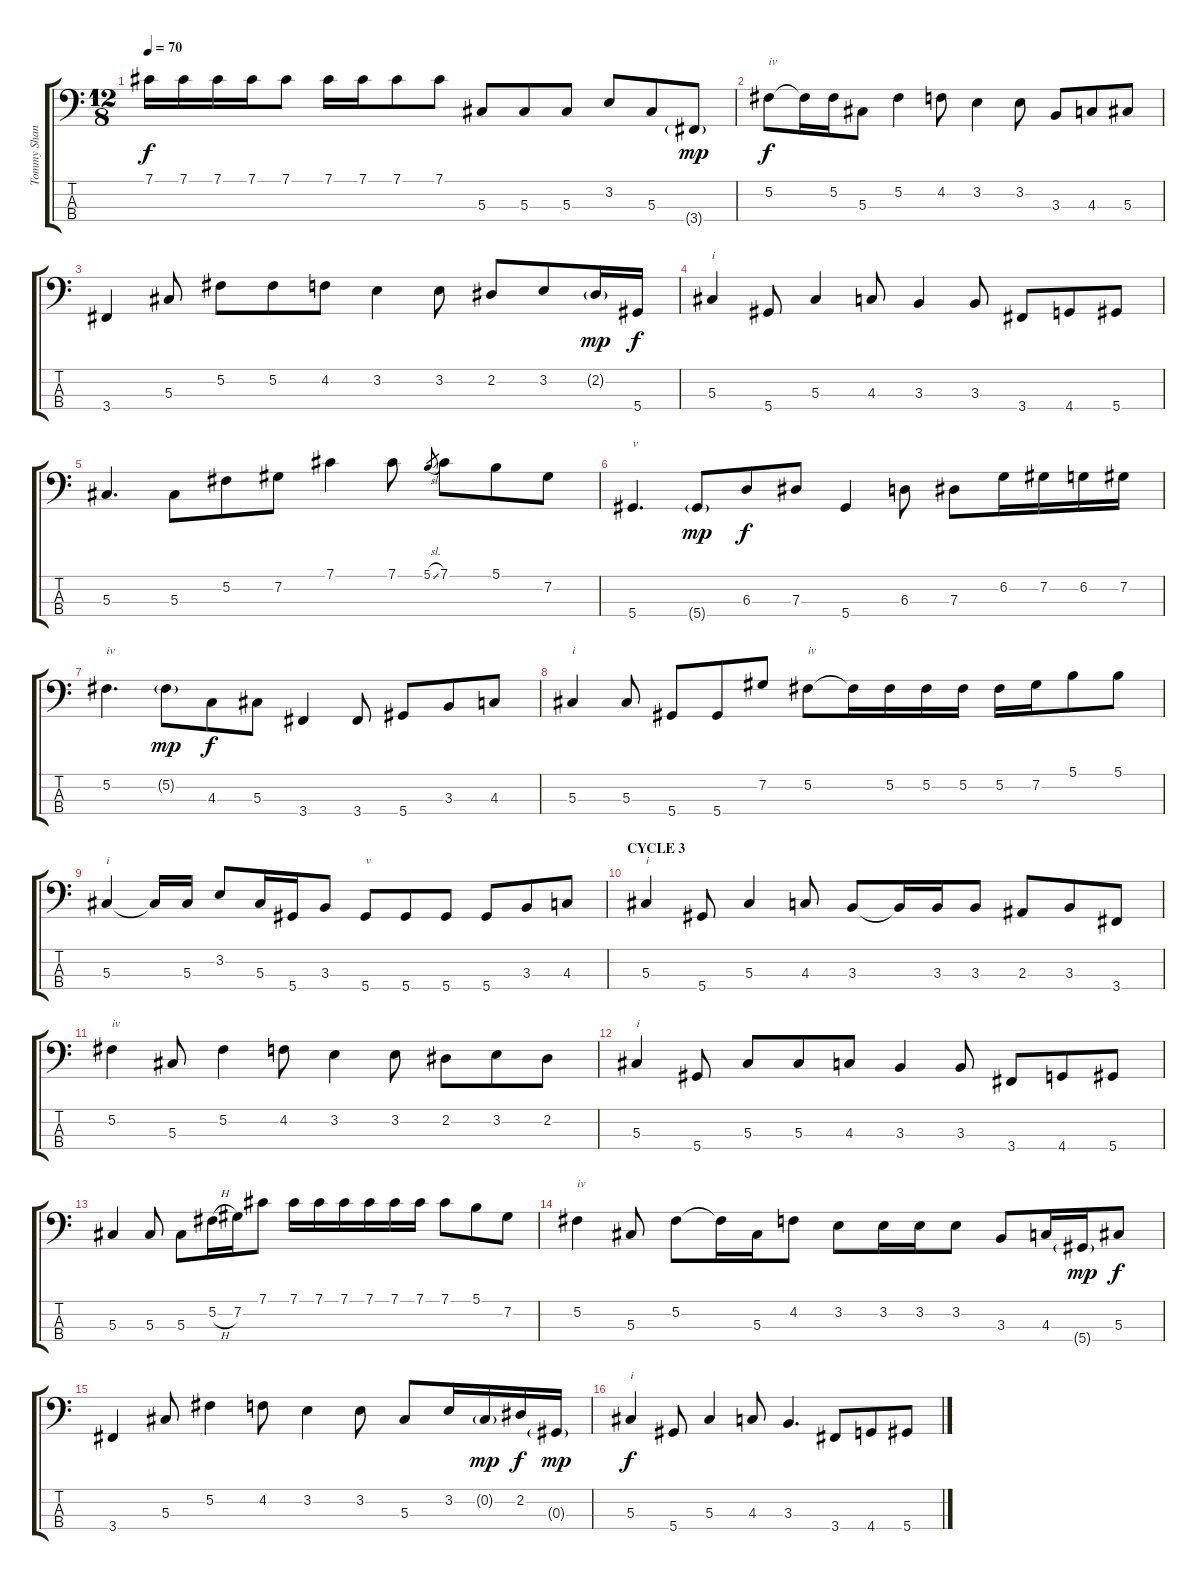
\track ("Tommy Shannon" "Tommy Shan") {instrument electricbassfinger}
\staff {score tabs}
\tuning (Gb2 Db2 Ab1 Eb1) {hide}
\ts (12 8)
\tempo 70
\clef f4
\ks c
7.1.16{dy f} 7.1.16 7.1.16 7.1.16 7.1.8 7.1.16 7.1.16 7.1.8 7.1.8 5.3.8 5.3.8 5.3.8 3.2.8 5.3.8 3.4{g}.8{dy mp} |
5.2.8{txt "iv" dy f} 5.2{t}.16 5.2.16 5.3.8 5.2.4 4.2.8 3.2.4 3.2.8 3.3.8 4.3.8 5.3.8 |
3.4.4 5.3.8 5.2.8 5.2.8 4.2.8 3.2.4 3.2.8 2.2.8 3.2.8 2.2{g}.16{dy mp} 5.4.16{dy f} |
5.3.4{txt "i"} 5.4.8 5.3.4 4.3.8 3.3.4 3.3.8 3.4.8 4.4.8 5.4.8 |
5.3.4{d} 5.3.8 5.2.8 7.2.8 7.1.4 7.1.8 5.1{sl}.8{gr} 7.1.8 5.1.8 7.2.8 |
5.4.4{d txt "v"} 5.4{g}.8{dy mp} 6.3.8{dy f} 7.3.8 5.4.4 6.3.8 7.3.8 6.2.16 7.2.16 6.2.16 7.2.16 |
5.2.4{d txt "iv"} 5.2{g}.8{dy mp} 4.3.8{dy f} 5.3.8 3.4.4 3.4.8 5.4.8 3.3.8 4.3.8 |
5.3.4{txt "i"} 5.3.8 5.4.8 5.4.8 7.2.8 5.2.8{txt "iv"} 5.2{t}.16 5.2.16 5.2.16 5.2.16 5.2.16 7.2.16 5.1.8 5.1.8 |
5.3.4{txt "i"} 5.3{t}.16 5.3.16 3.2.8 5.3.16 5.4.16 3.3.8 5.4.8{txt "v"} 5.4.8 5.4.8 5.4.8 3.3.8 4.3.8 |
\section ("" "CYCLE 3")
5.3.4{txt "i"} 5.4.8 5.3.4 4.3.8 3.3.8 3.3{t}.16 3.3.16 3.3.8 2.3.8 3.3.8 3.4.8 |
5.2.4{txt "iv"} 5.3.8 5.2.4 4.2.8 3.2.4 3.2.8 2.2.8 3.2.8 2.2.8 |
5.3.4{txt "i"} 5.4.8 5.3.8 5.3.8 4.3.8 3.3.4 3.3.8 3.4.8 4.4.8 5.4.8 |
5.3.4 5.3.8 5.3.8 5.2{h}.16 7.2.16 7.1.8 7.1.16 7.1.16 7.1.16 7.1.16 7.1.16 7.1.16 7.1.8 5.1.8 7.2.8 |
5.2.4{txt "iv"} 5.3.8 5.2.8 5.2{t}.16 5.3.16 4.2.8 3.2.8 3.2.16 3.2.16 3.2.8 3.3.8 4.3.16 5.4{g}.16{dy mp} 5.3.8{dy f} |
3.4.4 5.3.8 5.2.4 4.2.8 3.2.4 3.2.8 5.3.8 3.2.16 0.2{g}.16{dy mp} 2.2.16{dy f} 0.3{g}.16{dy mp} |
5.3.4{txt "i" dy f} 5.4.8 5.3.4 4.3.8 3.3.4{d} 3.4.8 4.4.8 5.4.8
